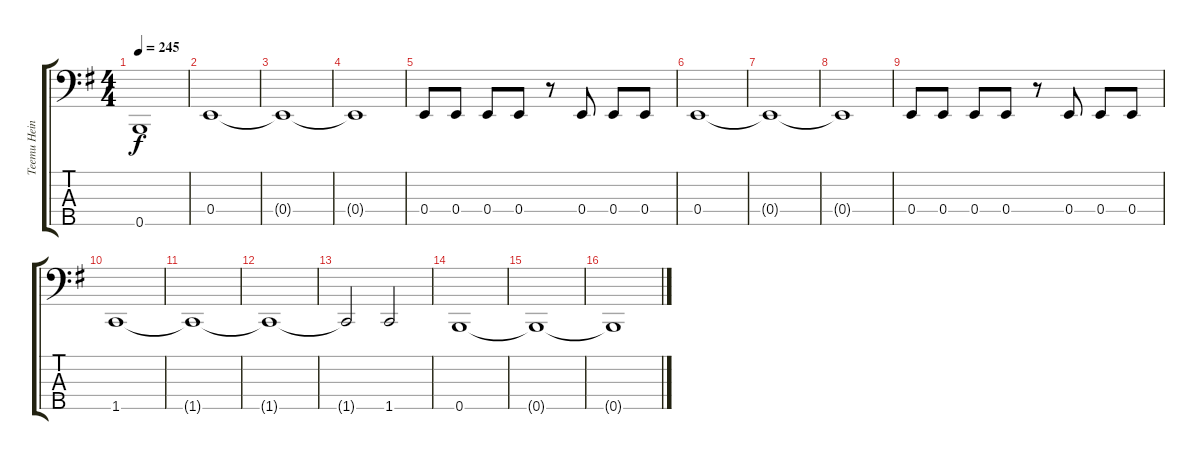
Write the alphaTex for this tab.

\track ("Teemu Heinola (bass)" "Teemu Hein") {instrument electricbasspick}
\staff {score tabs}
\tuning (G2 D2 A1 E1 B0) {hide}
\ts (4 4)
\tempo 245
\clef f4
\ks eminor
0.5{t}.1{dy f} |
0.4.1 |
0.4{t}.1 |
0.4{t}.1 |
0.4.8 0.4.8 0.4.8 0.4.8 r.8 0.4.8 0.4.8 0.4.8 |
0.4.1 |
0.4{t}.1 |
0.4{t}.1 |
0.4.8 0.4.8 0.4.8 0.4.8 r.8 0.4.8 0.4.8 0.4.8 |
1.5.1 |
1.5{t}.1 |
1.5{t}.1 |
1.5{t}.2 1.5.2 |
0.5.1 |
0.5{t}.1 |
0.5{t}.1
